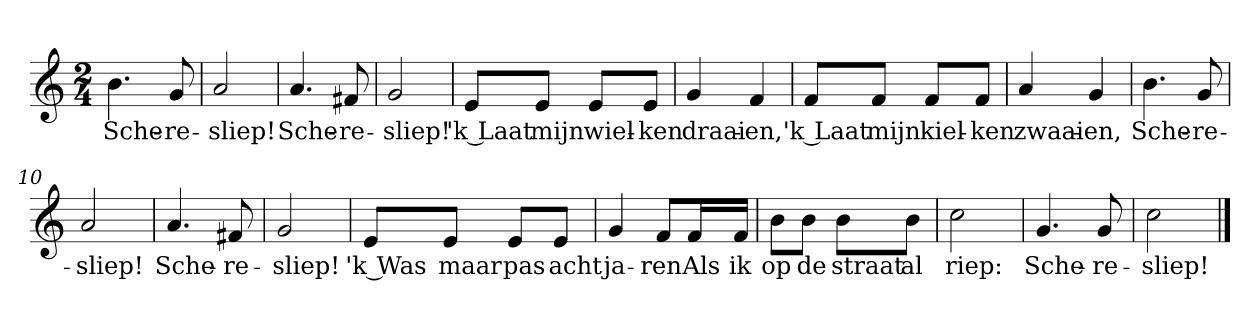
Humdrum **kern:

**kern	**text
*part1	*part1
*staff1	*staff1
*clefG2	*
*k[]	*
*C:	*
*M2/4	*
*MM120	*
=1	=1
4.b	Sche-
8g	-re-
=2	=2
2a	-sliep!
=3	=3
4.a	Sche-
8f#X	-re-
=4	=4
2g	-sliep!
=5	=5
8e/L	'k Laat
8e/J	mijn
8e/L	wiel-
8e/J	-ken
=6	=6
4g	draai-
4f	-en,
=7	=7
8f/L	'k Laat
8f/J	mijn
8f/L	kiel-
8f/J	-ken
=8	=8
4a	zwaai-
4g	-en,
=9	=9
4.b	Sche-
8g	-re-
=10	=10
2a	-sliep!
=11	=11
4.a	Sche-
8f#X	-re-
=12	=12
2g	-sliep!
=13	=13
8e/L	'k Was
8e/J	maar
8e/L	pas
8e/J	acht
=14	=14
4g	ja-
8f/L	-ren
16f/L	Als
16f/JJ	ik
=15	=15
8b\L	op
8b\J	de
8b\L	straat
8b\J	al
=16	=16
2cc	riep:
=17	=17
4.g	Sche-
8g	-re-
=18	=18
2cc	-sliep!
==	==
*-	*-
